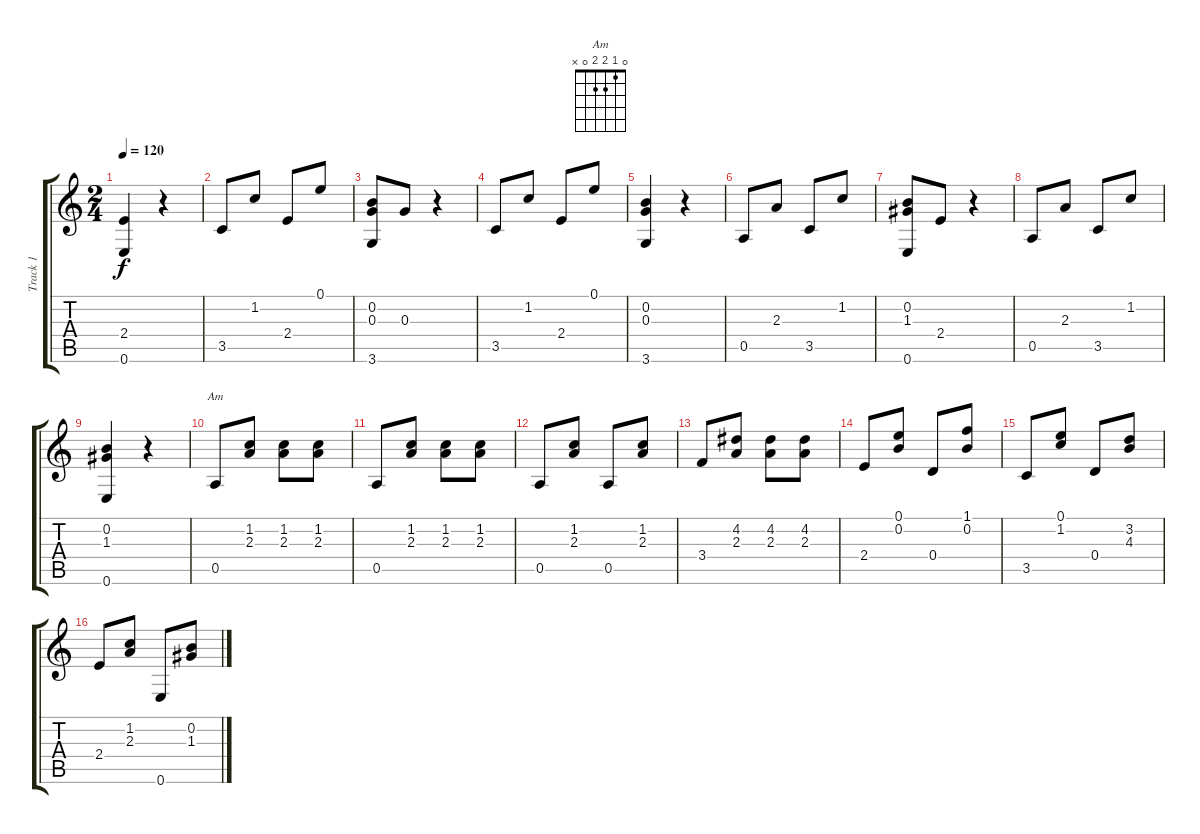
\track ("Track 1" "Track 1") {instrument acousticguitarnylon}
\staff {score tabs}
\tuning (E4 B3 G3 D3 A2 E2) {hide}
\chord ("Am" 0 1 2 2 0 x)
\ts (2 4)
\tempo 120
\clef g2
\ks c
(2.4 0.6).4{dy f} r.4 |
3.5.8 1.2.8 2.4.8 0.1.8 |
(0.2 0.3 3.6).8 0.3.8 r.4 |
3.5.8 1.2.8 2.4.8 0.1.8 |
(0.2 0.3 3.6).4 r.4 |
0.5.8 2.3.8 3.5.8 1.2.8 |
(0.2 1.3 0.6).8 2.4.8 r.4 |
0.5.8 2.3.8 3.5.8 1.2.8 |
(0.2 1.3 0.6).4 r.4 |
0.5.8{ch "Am"} (1.2 2.3).8 (1.2 2.3).8 (1.2 2.3).8 |
0.5.8 (1.2 2.3).8 (1.2 2.3).8 (1.2 2.3).8 |
0.5.8 (1.2 2.3).8 0.5.8 (1.2 2.3).8 |
3.4.8 (4.2 2.3).8 (4.2 2.3).8 (4.2 2.3).8 |
2.4.8 (0.1 0.2).8 0.4.8 (1.1 0.2).8 |
3.5.8 (0.1 1.2).8 0.4.8 (3.2 4.3).8 |
2.4.8 (1.2 2.3).8 0.6.8 (0.2 1.3).8
